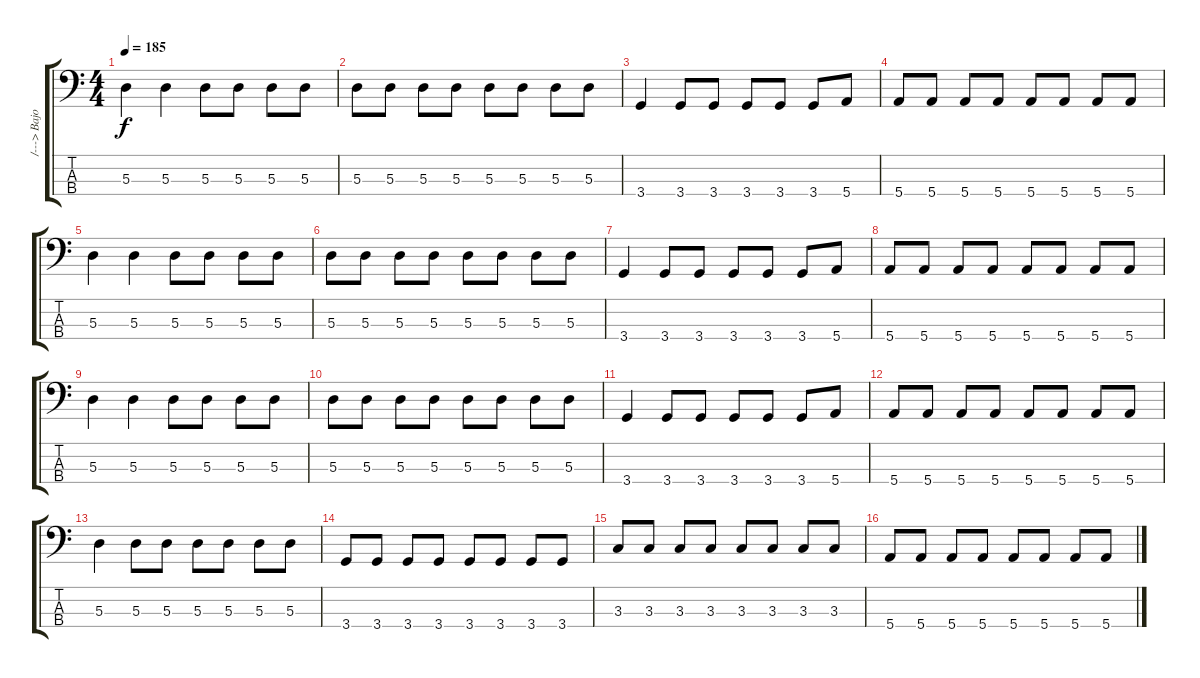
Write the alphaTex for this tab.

\track ("/---> Bajo <---/" "/---> Bajo") {instrument electricbasspick}
\staff {score tabs}
\tuning (G2 D2 A1 E1) {hide}
\ts (4 4)
\tempo 185
\clef f4
\ks c
5.3.4{dy f} 5.3.4 5.3.8 5.3.8 5.3.8 5.3.8 |
5.3.8 5.3.8 5.3.8 5.3.8 5.3.8 5.3.8 5.3.8 5.3.8 |
3.4.4 3.4.8 3.4.8 3.4.8 3.4.8 3.4.8 5.4.8 |
5.4.8 5.4.8 5.4.8 5.4.8 5.4.8 5.4.8 5.4.8 5.4.8 |
5.3.4 5.3.4 5.3.8 5.3.8 5.3.8 5.3.8 |
5.3.8 5.3.8 5.3.8 5.3.8 5.3.8 5.3.8 5.3.8 5.3.8 |
3.4.4 3.4.8 3.4.8 3.4.8 3.4.8 3.4.8 5.4.8 |
5.4.8 5.4.8 5.4.8 5.4.8 5.4.8 5.4.8 5.4.8 5.4.8 |
5.3.4 5.3.4 5.3.8 5.3.8 5.3.8 5.3.8 |
5.3.8 5.3.8 5.3.8 5.3.8 5.3.8 5.3.8 5.3.8 5.3.8 |
3.4.4 3.4.8 3.4.8 3.4.8 3.4.8 3.4.8 5.4.8 |
5.4.8 5.4.8 5.4.8 5.4.8 5.4.8 5.4.8 5.4.8 5.4.8 |
5.3.4 5.3.8 5.3.8 5.3.8 5.3.8 5.3.8 5.3.8 |
3.4.8 3.4.8 3.4.8 3.4.8 3.4.8 3.4.8 3.4.8 3.4.8 |
3.3.8 3.3.8 3.3.8 3.3.8 3.3.8 3.3.8 3.3.8 3.3.8 |
5.4.8 5.4.8 5.4.8 5.4.8 5.4.8 5.4.8 5.4.8 5.4.8
